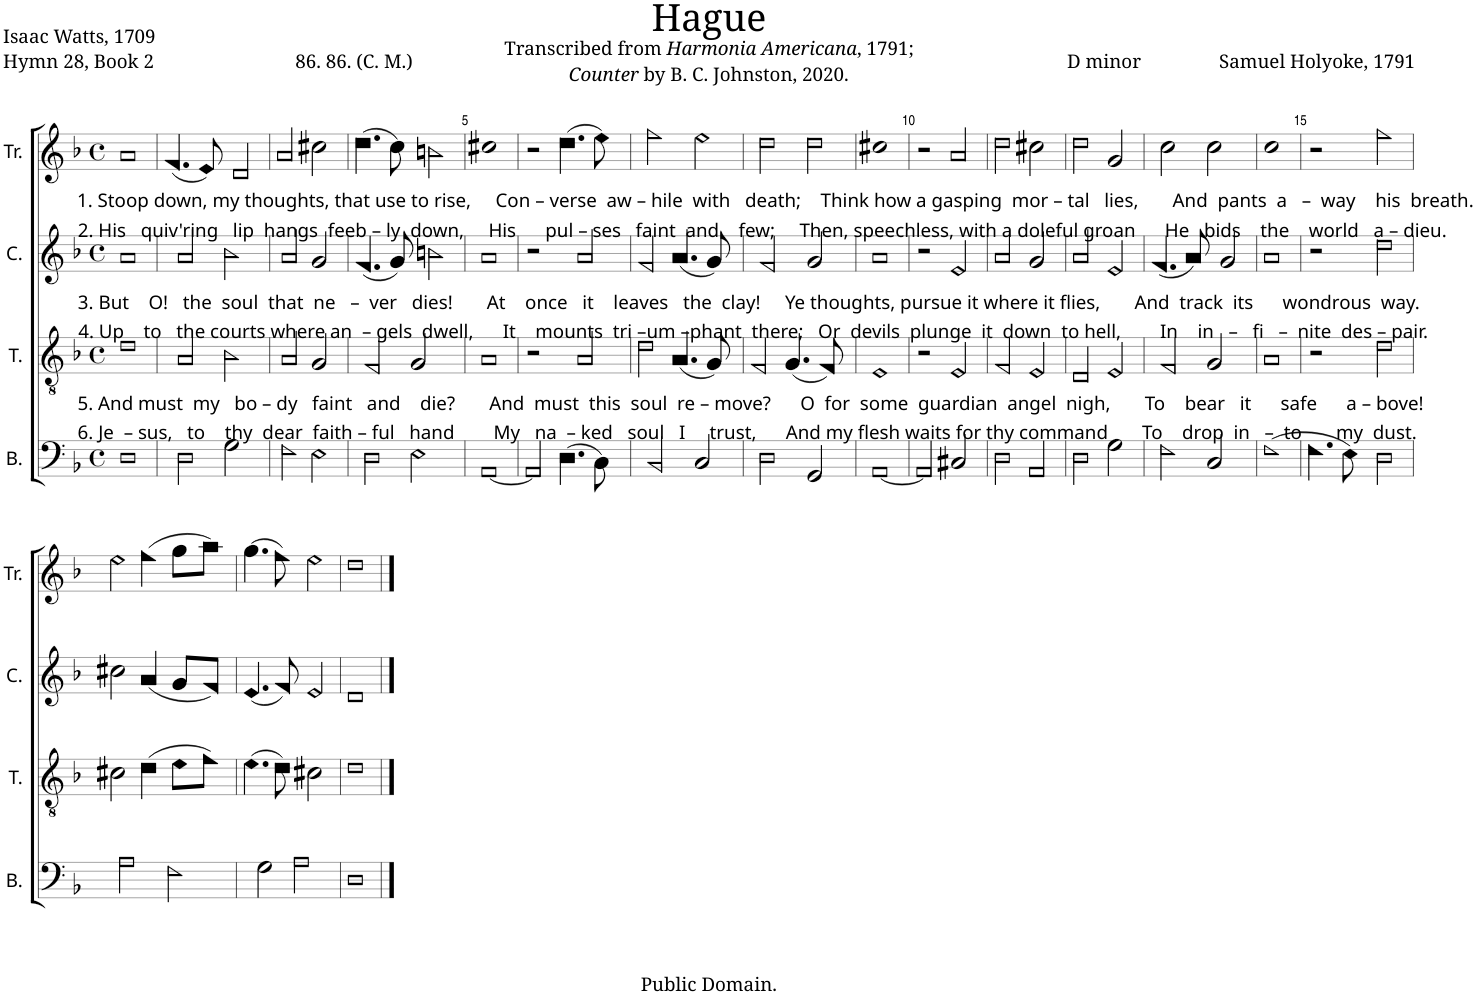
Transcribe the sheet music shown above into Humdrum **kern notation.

**kern	**kern	**kern	**kern
*part4	*part3	*part2	*part1
*staff4	*staff3	*staff2	*staff1
*I"B.	*I"T.	*I"C.	*I"Tr.
*I'B.	*I'T.	*I'C.	*I'Tr.
*clefF4	*clefGv2	*clefG2	*clefG2
*k[b-]	*k[b-]	*k[b-]	*k[b-]
*M4/4	*M4/4	*M4/4	*M4/4
*met(c)	*met(c)	*met(c)	*met(c)
=1	=1	=1	=1
!	!	!	!LO:TX:b:t=1. Stoop down, my thoughts, that use to rise,     Con – verse  aw – hile  with   death;    Think how a gasping  mor – tal   lies,       And  pants  a   –  way    his  breath.
!	!	!	!LO:TX:b:t=2. His   quiv'ring   lip  hangs  feeb – ly  down,     His      pul – ses   faint  and    few;     Then, speechless, with a doleful groan      He   bids    the    world   a – dieu.
!	!	!LO:TX:b:t=3. But    O!   the  soul  that  ne   –  ver   dies!       At    once   it    leaves   the  clay!     Ye thoughts, pursue it where it flies,       And  track  its      wondrous  way.	!
!	!	!LO:TX:b:t=4. Up    to   the courts where an  – gels  dwell,      It    mounts  tri –um –phant  there;   Or  devils  plunge  it  down  to hell,        In    in   –   fi   –  nite  des – pair.	!
!	!LO:TX:b:t=5. And must  my   bo – dy   faint   and    die?       And  must  this  soul  re – move?      O  for  some  guardian  angel  nigh,       To    bear   it      safe      a – bove!	!	!
!	!LO:TX:b:t=6. Je  – sus,   to    thy  dear  faith – ful   hand        My   na  – ked   soul   I     trust,      And my flesh waits for thy command       To    drop  in   –  to       my  dust.	!	!
1D!	1d!	1a!	1a!
=2	=2	=2	=2
2D!\	2A!/	2a!/	(4.f!/
.	.	.	8e!/)
2G!\	2B-!\	2b-!\	2d!/
=3	=3	=3	=3
2F!\	2A!/	2a!/	2a!/
2E!\	2G!/	2g!/	2cc#X!\
=4	=4	=4	=4
2D!\	2F!/	(4.f!/	(4.dd!\
.	.	8g!/)	8cc!\)
2E!\	2G!/	2bn!\	2bn!\
=5	=5	=5	=5
[1AA!	1A!	1a!	1cc#X!
=6	=6	=6	=6
2AA!/]	2r	2r	2r
(4.D!\	2A!/	2a!/	(4.dd!\
8C!\)	.	.	8ee!\)
=7	=7	=7	=7
2BB-!/	2d!\	2f!/	2ff!\
2C!/	(4.A!/	(4.a!/	2ee!\
.	8G!/)	8g!/)	.
=8	=8	=8	=8
2D!\	2F!/	2f!/	2dd!\
2GG!/	(4.G!/	2g!/	2dd!\
.	8F!/)	.	.
=9	=9	=9	=9
[1AA!	1E!	1a!	1cc#X!
=10	=10	=10	=10
2AA!/]	2r	2r	2r
2C#X!/	2E!/	2e!/	2a!/
=11	=11	=11	=11
2D!\	2F!/	2a!/	2dd!\
2AA!/	2E!/	2g!/	2cc#X!\
=12	=12	=12	=12
2D!\	2D!/	2a!/	2dd!\
2G!\	2E!/	2e!/	2g!/
=13	=13	=13	=13
2F!\	2F!/	(4.f!/	2cc!\
.	.	8a!/)	.
2C!/	2G!/	2g!/	2cc!\
=14	=14	=14	=14
(1F!	1A!	1a!	1cc!
=15	=15	=15	=15
4.F!\	2r	2r	2r
8E!\)	.	.	.
2D!\	2d!\	2dd!\	2ff!\
!!LO:LB:g=z
=16	=16	=16	=16
2A!\	2c#X!\	2cc#X!\	2ee!\
2F!\	(4d!\	(4a!/	(4ff!\
.	8e!\L	8g!/L	8gg!\L
.	8f!\J)	8f!/J)	8aa!\J)
=17	=17	=17	=17
2G!\	(4.e!\	(4.e!/	(4.gg!\
.	8d!\)	8f!/)	8ff!\)
2A!\	2c#X!\	2e!/	2ee!\
=18	=18	=18	=18
1D!	1d!	1d!	1dd!
==	==	==	==
*-	*-	*-	*-
